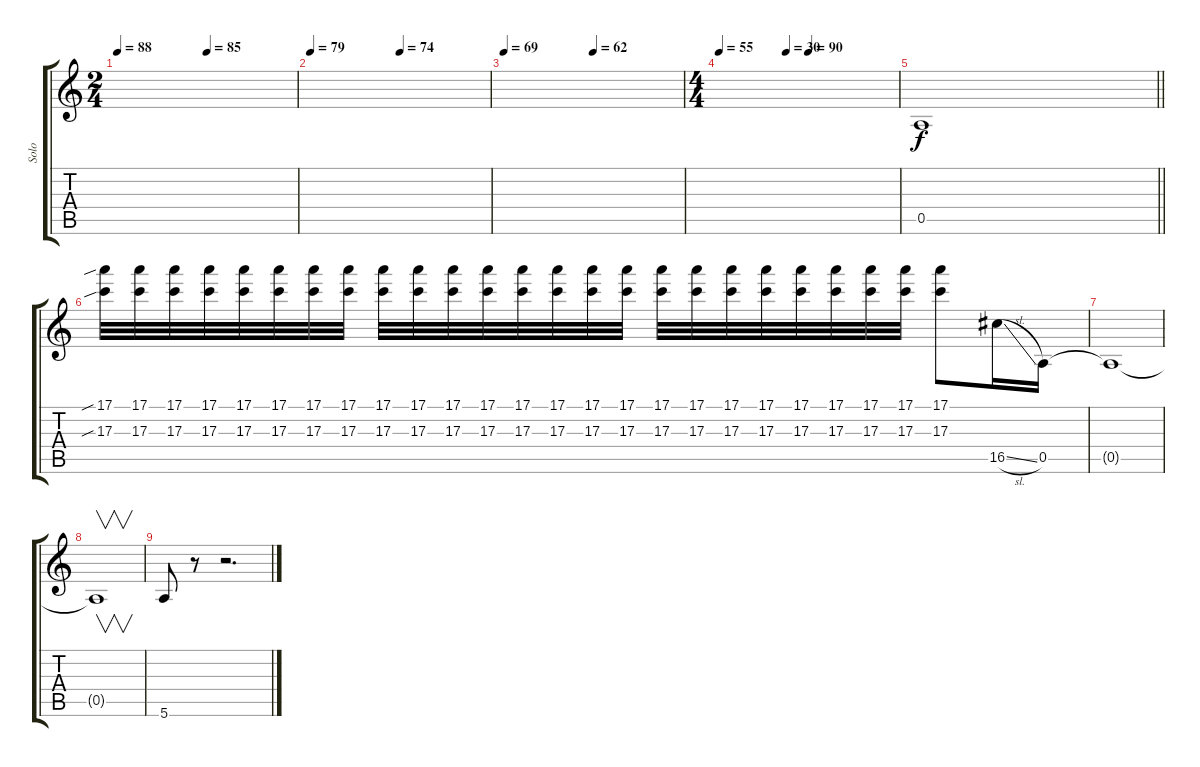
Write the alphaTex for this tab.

\track ("Solo" "Solo") {instrument overdrivenguitar}
\staff {score tabs}
\tuning (E4 B3 G3 D3 A2 E2) {hide}
\ts (2 4)
\tempo 88
\tempo (85 0.5)
\clef g2
\ks c
|
\tempo 79
\tempo (74 0.5)
|
\tempo 69
\tempo (62 0.5)
|
\ts (4 4)
\tempo 55
\tempo (30 0.375)
\tempo (90 0.5)
|
\barLineRight lightlight
0.5.1{instrument overdrivenguitar} |
(17.1{sib} 17.3{sib}).32 (17.1 17.3).32 (17.1 17.3).32 (17.1 17.3).32 (17.1 17.3).32 (17.1 17.3).32 (17.1 17.3).32 (17.1 17.3).32 (17.1 17.3).32 (17.1 17.3).32 (17.1 17.3).32 (17.1 17.3).32 (17.1 17.3).32 (17.1 17.3).32 (17.1 17.3).32 (17.1 17.3).32 (17.1 17.3).32 (17.1 17.3).32 (17.1 17.3).32 (17.1 17.3).32 (17.1 17.3).32 (17.1 17.3).32 (17.1 17.3).32 (17.1 17.3).32 (17.1 17.3).8 16.5{sl}.16 0.5.16 |
0.5{t}.1 |
0.5{t}.1{v} |
5.6.8 r.8 r.2{d}
